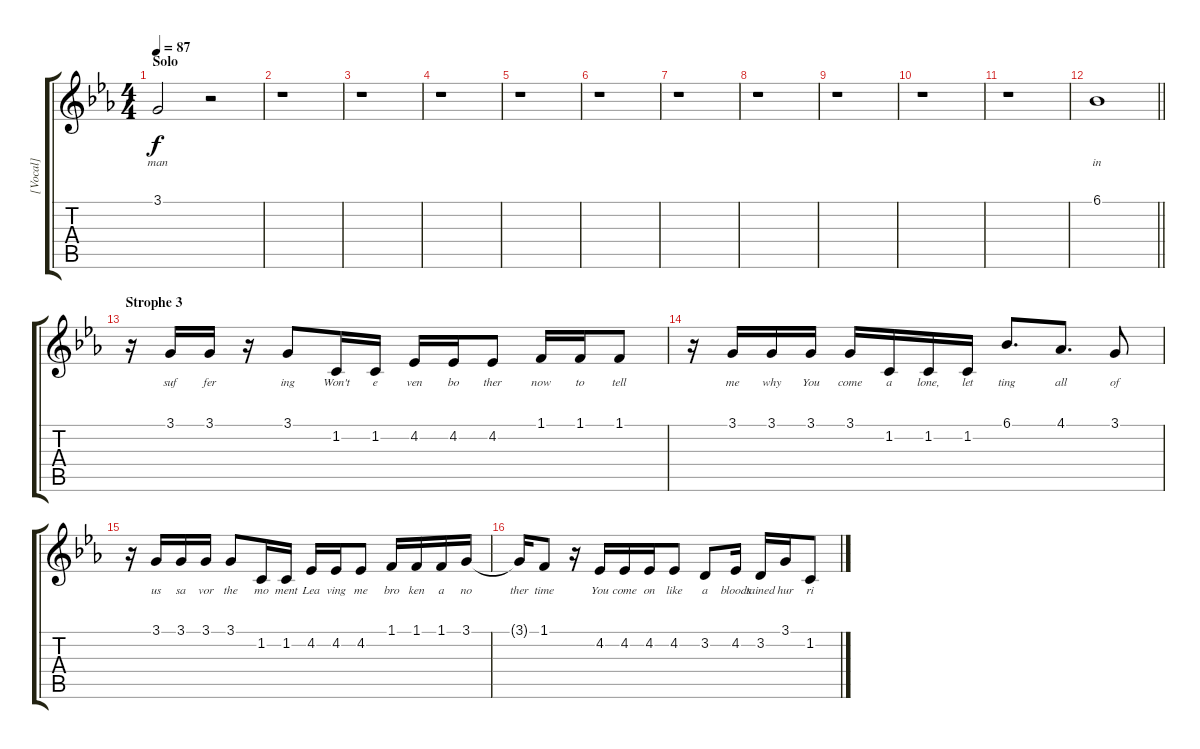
\track ("[Vocal]" "[Vocal]") {instrument voiceoohs}
\staff {score tabs}
\tuning (E4 B3 G3 D3 A2 E2) {hide}
\ts (4 4)
\section ("" "Solo")
\tempo 87
\clef g2
\ks cminor
3.1.2{lyrics (0 "man") lyrics (1 "") lyrics (2 "") lyrics (3 "") lyrics (4 "") dy f} r.2 |
r.1 |
r.1 |
r.1 |
r.1 |
r.1 |
r.1 |
r.1 |
r.1 |
r.1 |
r.1 |
\barLineRight lightlight
6.1.1{lyrics (0 "in") lyrics (1 "") lyrics (2 "") lyrics (3 "") lyrics (4 "")} |
\section ("" "Strophe 3")
r.16 3.1.16{lyrics (0 "suf") lyrics (1 "") lyrics (2 "") lyrics (3 "") lyrics (4 "")} 3.1.16{lyrics (0 "fer") lyrics (1 "") lyrics (2 "") lyrics (3 "") lyrics (4 "")} r.16 3.1.8{lyrics (0 "ing") lyrics (1 "") lyrics (2 "") lyrics (3 "") lyrics (4 "")} 1.2.16{lyrics (0 "Won't") lyrics (1 "") lyrics (2 "") lyrics (3 "") lyrics (4 "")} 1.2.16{lyrics (0 "e") lyrics (1 "") lyrics (2 "") lyrics (3 "") lyrics (4 "")} 4.2.16{lyrics (0 "ven") lyrics (1 "") lyrics (2 "") lyrics (3 "") lyrics (4 "")} 4.2.16{lyrics (0 "bo") lyrics (1 "") lyrics (2 "") lyrics (3 "") lyrics (4 "")} 4.2.8{lyrics (0 "ther") lyrics (1 "") lyrics (2 "") lyrics (3 "") lyrics (4 "")} 1.1.16{lyrics (0 "now") lyrics (1 "") lyrics (2 "") lyrics (3 "") lyrics (4 "")} 1.1.16{lyrics (0 "to") lyrics (1 "") lyrics (2 "") lyrics (3 "") lyrics (4 "")} 1.1.8{lyrics (0 "tell") lyrics (1 "") lyrics (2 "") lyrics (3 "") lyrics (4 "")} |
r.16 3.1.16{lyrics (0 "me") lyrics (1 "") lyrics (2 "") lyrics (3 "") lyrics (4 "")} 3.1.16{lyrics (0 "why") lyrics (1 "") lyrics (2 "") lyrics (3 "") lyrics (4 "")} 3.1.16{lyrics (0 "You") lyrics (1 "") lyrics (2 "") lyrics (3 "") lyrics (4 "")} 3.1.16{lyrics (0 "come") lyrics (1 "") lyrics (2 "") lyrics (3 "") lyrics (4 "")} 1.2.16{lyrics (0 "a") lyrics (1 "") lyrics (2 "") lyrics (3 "") lyrics (4 "")} 1.2.16{lyrics (0 "lone,") lyrics (1 "") lyrics (2 "") lyrics (3 "") lyrics (4 "")} 1.2.16{lyrics (0 "let") lyrics (1 "") lyrics (2 "") lyrics (3 "") lyrics (4 "")} 6.1.8{d lyrics (0 "ting") lyrics (1 "") lyrics (2 "") lyrics (3 "") lyrics (4 "")} 4.1.8{d lyrics (0 "all") lyrics (1 "") lyrics (2 "") lyrics (3 "") lyrics (4 "")} 3.1.8{lyrics (0 "of") lyrics (1 "") lyrics (2 "") lyrics (3 "") lyrics (4 "")} |
r.16 3.1.16{lyrics (0 "us") lyrics (1 "") lyrics (2 "") lyrics (3 "") lyrics (4 "")} 3.1.16{lyrics (0 "sa") lyrics (1 "") lyrics (2 "") lyrics (3 "") lyrics (4 "")} 3.1.16{lyrics (0 "vor") lyrics (1 "") lyrics (2 "") lyrics (3 "") lyrics (4 "")} 3.1.8{lyrics (0 "the") lyrics (1 "") lyrics (2 "") lyrics (3 "") lyrics (4 "")} 1.2.16{lyrics (0 "mo") lyrics (1 "") lyrics (2 "") lyrics (3 "") lyrics (4 "")} 1.2.16{lyrics (0 "ment") lyrics (1 "") lyrics (2 "") lyrics (3 "") lyrics (4 "")} 4.2.16{lyrics (0 "Lea") lyrics (1 "") lyrics (2 "") lyrics (3 "") lyrics (4 "")} 4.2.16{lyrics (0 "ving") lyrics (1 "") lyrics (2 "") lyrics (3 "") lyrics (4 "")} 4.2.8{lyrics (0 "me") lyrics (1 "") lyrics (2 "") lyrics (3 "") lyrics (4 "")} 1.1.16{lyrics (0 "bro") lyrics (1 "") lyrics (2 "") lyrics (3 "") lyrics (4 "")} 1.1.16{lyrics (0 "ken") lyrics (1 "") lyrics (2 "") lyrics (3 "") lyrics (4 "")} 1.1.16{lyrics (0 "a") lyrics (1 "") lyrics (2 "") lyrics (3 "") lyrics (4 "")} 3.1.16{lyrics (0 "no") lyrics (1 "") lyrics (2 "") lyrics (3 "") lyrics (4 "")} |
3.1{t}.16{lyrics (0 "ther") lyrics (1 "") lyrics (2 "") lyrics (3 "") lyrics (4 "")} 1.1.8{lyrics (0 "time") lyrics (1 "") lyrics (2 "") lyrics (3 "") lyrics (4 "")} r.16 4.2.16{lyrics (0 "You") lyrics (1 "") lyrics (2 "") lyrics (3 "") lyrics (4 "")} 4.2.16{lyrics (0 "come") lyrics (1 "") lyrics (2 "") lyrics (3 "") lyrics (4 "")} 4.2.16{lyrics (0 "on") lyrics (1 "") lyrics (2 "") lyrics (3 "") lyrics (4 "")} 4.2.8{lyrics (0 "like") lyrics (1 "") lyrics (2 "") lyrics (3 "") lyrics (4 "")} 3.2.8{lyrics (0 "a") lyrics (1 "") lyrics (2 "") lyrics (3 "") lyrics (4 "")} 4.2.16{lyrics (0 "bloods") lyrics (1 "") lyrics (2 "") lyrics (3 "") lyrics (4 "")} 3.2.16{lyrics (0 "tained") lyrics (1 "") lyrics (2 "") lyrics (3 "") lyrics (4 "")} 3.1.16{lyrics (0 "hur") lyrics (1 "") lyrics (2 "") lyrics (3 "") lyrics (4 "")} 1.2.8{lyrics (0 "ri") lyrics (1 "") lyrics (2 "") lyrics (3 "") lyrics (4 "")}
